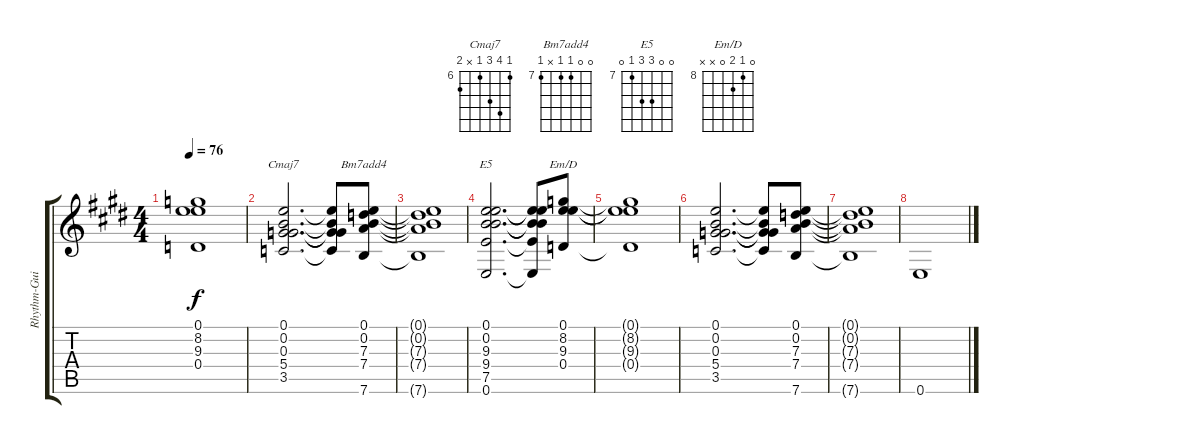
\track ("Rhythm-Guitar" "Rhythm-Gui") {instrument distortionguitar}
\staff {score tabs}
\tuning (E4 B3 G3 D3 A2 E2) {hide}
\chord ("Cmaj7" 6 9 8 6 x 7) {firstfret 6}
\chord ("Bm7add4" 0 0 7 7 x 7) {firstfret 7}
\chord ("E5" 0 0 9 9 7 0) {firstfret 7}
\chord ("Em/D" 0 8 9 0 x x) {firstfret 8}
\ts (4 4)
\tempo 76
\clef g2
\ks c#minor
(0.1{t} 8.2{t} 9.3{t} 0.4{t}).1{dy f} |
(0.1 0.2 0.3 5.4 3.5).2{d ch "Cmaj7"} (0.1{t} 0.2{t} 0.3{t} 5.4{t} 3.5{t}).8 (0.1 0.2 7.3 7.4 7.6).8{ch "Bm7add4"} |
(0.1{t} 0.2{t} 7.3{t} 7.4{t} 7.6{t}).1 |
(0.1 0.2 9.3 9.4 7.5 0.6).2{d ch "E5"} (0.1{t} 0.2{t} 9.3{t} 9.4{t} 7.5{t} 0.6{t}).8 (0.1 8.2 9.3 0.4).8{ch "Em/D"} |
(0.1{t} 8.2{t} 9.3{t} 0.4{t}).1 |
(0.1 0.2 0.3 5.4 3.5).2{d} (0.1{t} 0.2{t} 0.3{t} 5.4{t} 3.5{t}).8 (0.1 0.2 7.3 7.4 7.6).8 |
(0.1{t} 0.2{t} 7.3{t} 7.4{t} 7.6{t}).1 |
0.6.1
